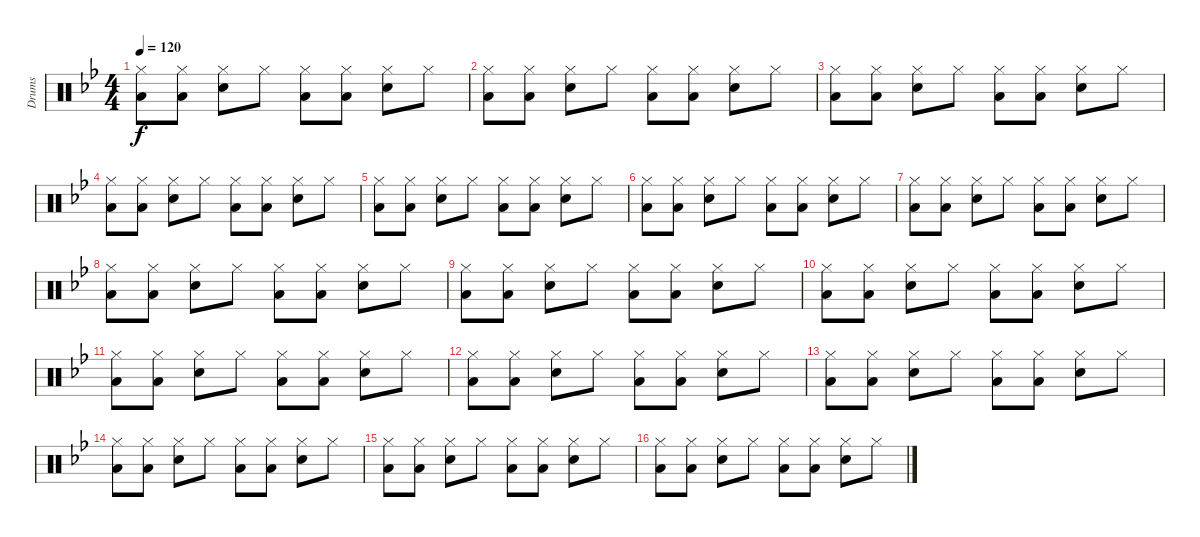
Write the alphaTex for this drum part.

\track ("Drums" "Drums") {instrument percussion}
\staff {score}
\articulation defaults
\ts (4 4)
\tempo 120
\clef neutral
\ks bb
("Hi-Hat (closed)" "Low Floor Tom (hit)").8{dy f} ("Hi-Hat (closed)" "Low Floor Tom (hit)").8 ("Hi-Hat (closed)" "Electric Snare (hit)").8 "Hi-Hat (closed)".8 ("Hi-Hat (closed)" "Low Floor Tom (hit)").8 ("Hi-Hat (closed)" "Low Floor Tom (hit)").8 ("Hi-Hat (closed)" "Electric Snare (hit)").8 "Hi-Hat (closed)".8 |
("Hi-Hat (closed)" "Low Floor Tom (hit)").8 ("Hi-Hat (closed)" "Low Floor Tom (hit)").8 ("Hi-Hat (closed)" "Electric Snare (hit)").8 "Hi-Hat (closed)".8 ("Hi-Hat (closed)" "Low Floor Tom (hit)").8 ("Hi-Hat (closed)" "Low Floor Tom (hit)").8 ("Hi-Hat (closed)" "Electric Snare (hit)").8 "Hi-Hat (closed)".8 |
("Hi-Hat (closed)" "Low Floor Tom (hit)").8 ("Hi-Hat (closed)" "Low Floor Tom (hit)").8 ("Hi-Hat (closed)" "Electric Snare (hit)").8 "Hi-Hat (closed)".8 ("Hi-Hat (closed)" "Low Floor Tom (hit)").8 ("Hi-Hat (closed)" "Low Floor Tom (hit)").8 ("Hi-Hat (closed)" "Electric Snare (hit)").8 "Hi-Hat (closed)".8 |
("Hi-Hat (closed)" "Low Floor Tom (hit)").8 ("Hi-Hat (closed)" "Low Floor Tom (hit)").8 ("Hi-Hat (closed)" "Electric Snare (hit)").8 "Hi-Hat (closed)".8 ("Hi-Hat (closed)" "Low Floor Tom (hit)").8 ("Hi-Hat (closed)" "Low Floor Tom (hit)").8 ("Hi-Hat (closed)" "Electric Snare (hit)").8 "Hi-Hat (closed)".8 |
("Hi-Hat (closed)" "Low Floor Tom (hit)").8 ("Hi-Hat (closed)" "Low Floor Tom (hit)").8 ("Hi-Hat (closed)" "Electric Snare (hit)").8 "Hi-Hat (closed)".8 ("Hi-Hat (closed)" "Low Floor Tom (hit)").8 ("Hi-Hat (closed)" "Low Floor Tom (hit)").8 ("Hi-Hat (closed)" "Electric Snare (hit)").8 "Hi-Hat (closed)".8 |
("Hi-Hat (closed)" "Low Floor Tom (hit)").8 ("Hi-Hat (closed)" "Low Floor Tom (hit)").8 ("Hi-Hat (closed)" "Electric Snare (hit)").8 "Hi-Hat (closed)".8 ("Hi-Hat (closed)" "Low Floor Tom (hit)").8 ("Hi-Hat (closed)" "Low Floor Tom (hit)").8 ("Hi-Hat (closed)" "Electric Snare (hit)").8 "Hi-Hat (closed)".8 |
("Hi-Hat (closed)" "Low Floor Tom (hit)").8 ("Hi-Hat (closed)" "Low Floor Tom (hit)").8 ("Hi-Hat (closed)" "Electric Snare (hit)").8 "Hi-Hat (closed)".8 ("Hi-Hat (closed)" "Low Floor Tom (hit)").8 ("Hi-Hat (closed)" "Low Floor Tom (hit)").8 ("Hi-Hat (closed)" "Electric Snare (hit)").8 "Hi-Hat (closed)".8 |
("Hi-Hat (closed)" "Low Floor Tom (hit)").8 ("Hi-Hat (closed)" "Low Floor Tom (hit)").8 ("Hi-Hat (closed)" "Electric Snare (hit)").8 "Hi-Hat (closed)".8 ("Hi-Hat (closed)" "Low Floor Tom (hit)").8 ("Hi-Hat (closed)" "Low Floor Tom (hit)").8 ("Hi-Hat (closed)" "Electric Snare (hit)").8 "Hi-Hat (closed)".8 |
("Hi-Hat (closed)" "Low Floor Tom (hit)").8 ("Hi-Hat (closed)" "Low Floor Tom (hit)").8 ("Hi-Hat (closed)" "Electric Snare (hit)").8 "Hi-Hat (closed)".8 ("Hi-Hat (closed)" "Low Floor Tom (hit)").8 ("Hi-Hat (closed)" "Low Floor Tom (hit)").8 ("Hi-Hat (closed)" "Electric Snare (hit)").8 "Hi-Hat (closed)".8 |
("Hi-Hat (closed)" "Low Floor Tom (hit)").8 ("Hi-Hat (closed)" "Low Floor Tom (hit)").8 ("Hi-Hat (closed)" "Electric Snare (hit)").8 "Hi-Hat (closed)".8 ("Hi-Hat (closed)" "Low Floor Tom (hit)").8 ("Hi-Hat (closed)" "Low Floor Tom (hit)").8 ("Hi-Hat (closed)" "Electric Snare (hit)").8 "Hi-Hat (closed)".8 |
("Hi-Hat (closed)" "Low Floor Tom (hit)").8 ("Hi-Hat (closed)" "Low Floor Tom (hit)").8 ("Hi-Hat (closed)" "Electric Snare (hit)").8 "Hi-Hat (closed)".8 ("Hi-Hat (closed)" "Low Floor Tom (hit)").8 ("Hi-Hat (closed)" "Low Floor Tom (hit)").8 ("Hi-Hat (closed)" "Electric Snare (hit)").8 "Hi-Hat (closed)".8 |
("Hi-Hat (closed)" "Low Floor Tom (hit)").8 ("Hi-Hat (closed)" "Low Floor Tom (hit)").8 ("Hi-Hat (closed)" "Electric Snare (hit)").8 "Hi-Hat (closed)".8 ("Hi-Hat (closed)" "Low Floor Tom (hit)").8 ("Hi-Hat (closed)" "Low Floor Tom (hit)").8 ("Hi-Hat (closed)" "Electric Snare (hit)").8 "Hi-Hat (closed)".8 |
("Hi-Hat (closed)" "Low Floor Tom (hit)").8 ("Hi-Hat (closed)" "Low Floor Tom (hit)").8 ("Hi-Hat (closed)" "Electric Snare (hit)").8 "Hi-Hat (closed)".8 ("Hi-Hat (closed)" "Low Floor Tom (hit)").8 ("Hi-Hat (closed)" "Low Floor Tom (hit)").8 ("Hi-Hat (closed)" "Electric Snare (hit)").8 "Hi-Hat (closed)".8 |
("Hi-Hat (closed)" "Low Floor Tom (hit)").8 ("Hi-Hat (closed)" "Low Floor Tom (hit)").8 ("Hi-Hat (closed)" "Electric Snare (hit)").8 "Hi-Hat (closed)".8 ("Hi-Hat (closed)" "Low Floor Tom (hit)").8 ("Hi-Hat (closed)" "Low Floor Tom (hit)").8 ("Hi-Hat (closed)" "Electric Snare (hit)").8 "Hi-Hat (closed)".8 |
("Hi-Hat (closed)" "Low Floor Tom (hit)").8 ("Hi-Hat (closed)" "Low Floor Tom (hit)").8 ("Hi-Hat (closed)" "Electric Snare (hit)").8 "Hi-Hat (closed)".8 ("Hi-Hat (closed)" "Low Floor Tom (hit)").8 ("Hi-Hat (closed)" "Low Floor Tom (hit)").8 ("Hi-Hat (closed)" "Electric Snare (hit)").8 "Hi-Hat (closed)".8 |
("Hi-Hat (closed)" "Low Floor Tom (hit)").8 ("Hi-Hat (closed)" "Low Floor Tom (hit)").8 ("Hi-Hat (closed)" "Electric Snare (hit)").8 "Hi-Hat (closed)".8 ("Hi-Hat (closed)" "Low Floor Tom (hit)").8 ("Hi-Hat (closed)" "Low Floor Tom (hit)").8 ("Hi-Hat (closed)" "Electric Snare (hit)").8 "Hi-Hat (closed)".8
